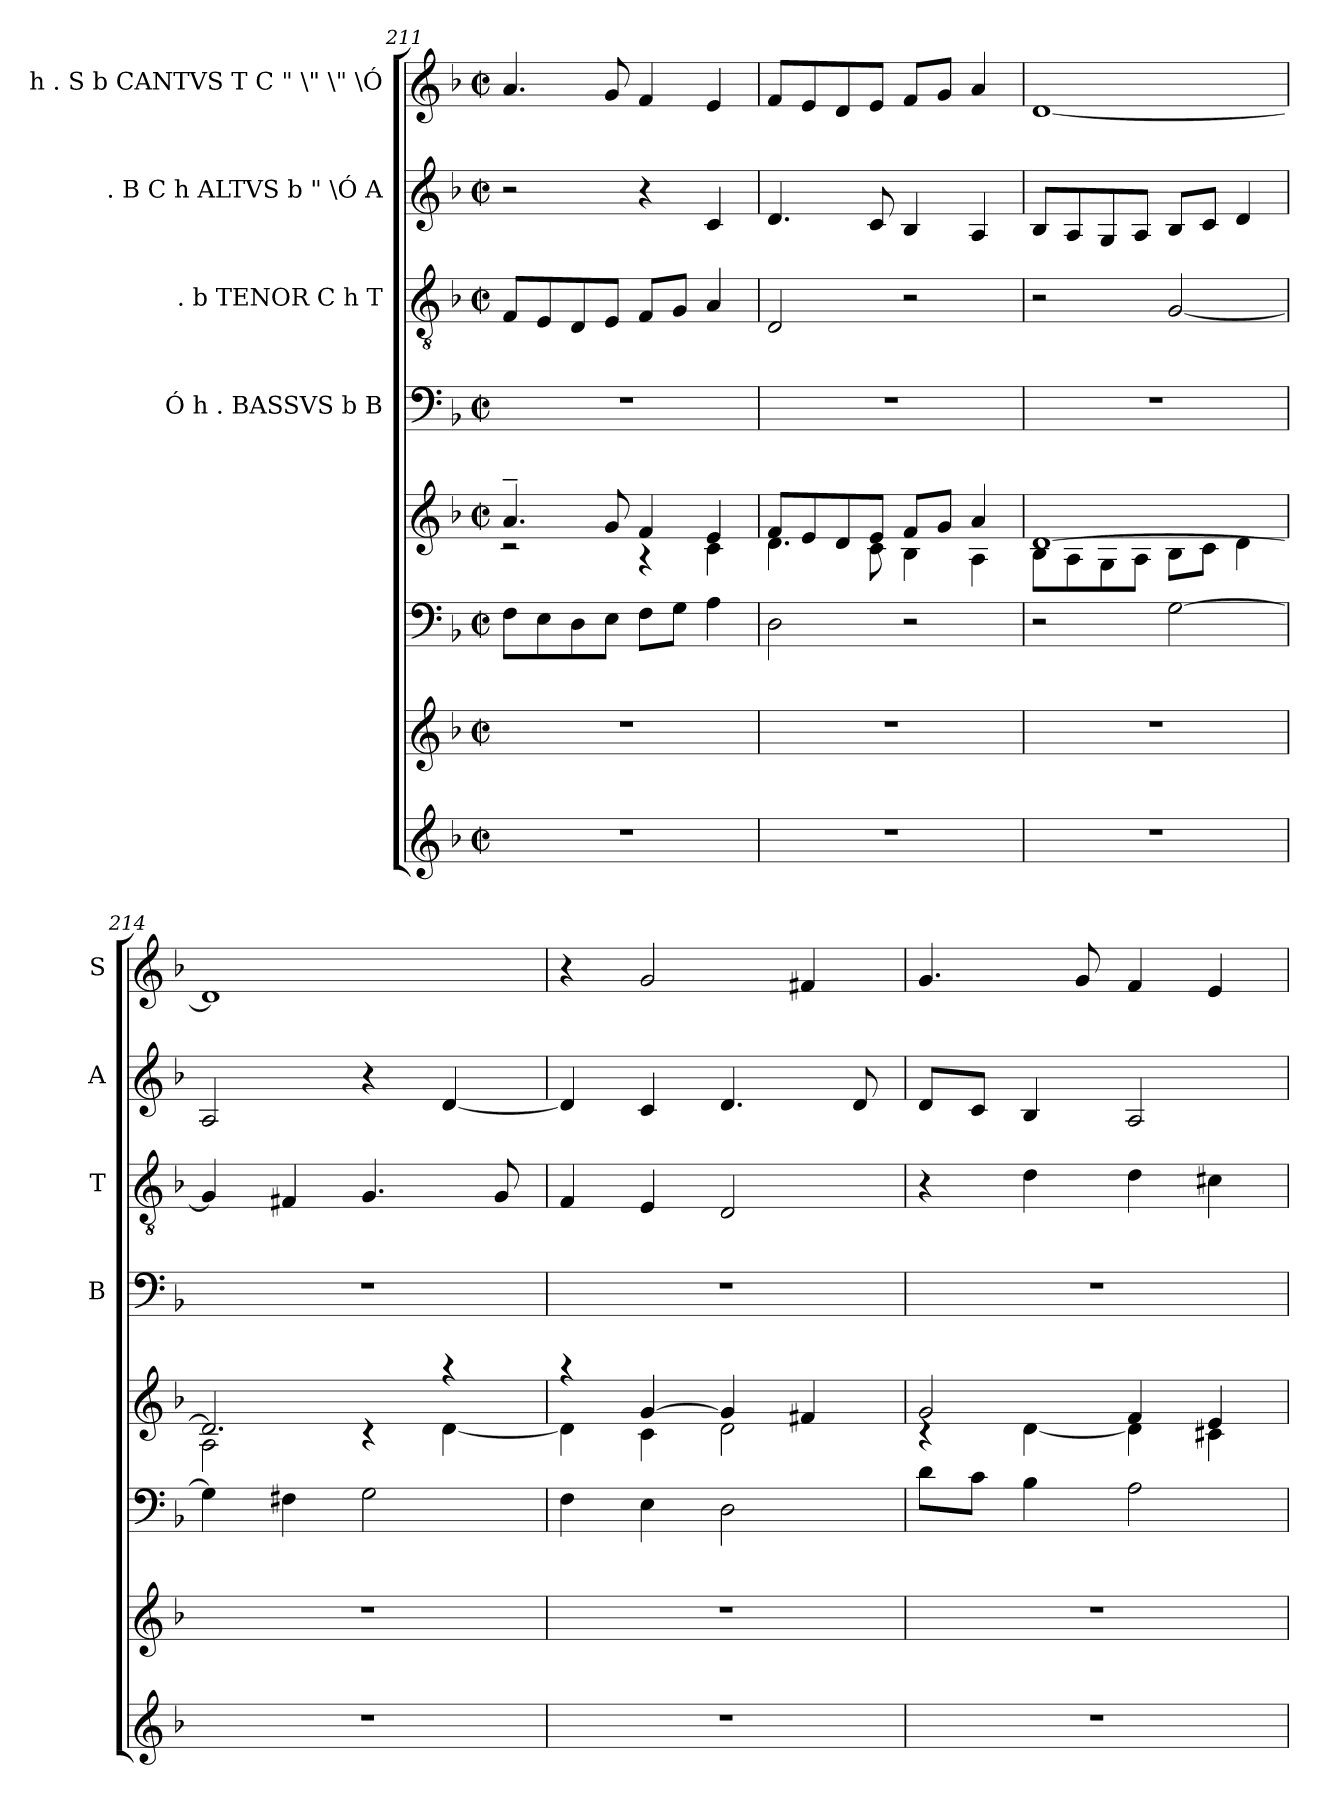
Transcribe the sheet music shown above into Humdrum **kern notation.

**kern	**kern	**kern	**kern	**kern	**kern	**kern	**kern
*part8	*part7	*part6	*part5	*part4	*part3	*part2	*part1
*staff8	*staff7	*staff6	*staff5	*staff4	*staff3	*staff2	*staff1
*	*	*	*	*I"Ó h . BASSVS b B	*I". b TENOR C h T	*I". B C h ALTVS b " \Ó A	*I"h . S b CANTVS T C " \" \" \Ó
*	*	*	*	*I'B	*I'T	*I'A	*I'S
!!LO:PB:g=z
*clefG2	*clefG2	*clefF4	*clefG2	*clefF4	*clefGv2	*clefG2	*clefG2
*k[b-]	*k[b-]	*k[b-]	*k[b-]	*k[b-]	*k[b-]	*k[b-]	*k[b-]
*F:	*F:	*F:	*F:	*F:	*F:	*F:	*F:
*M2/2	*M2/2	*M2/2	*M2/2	*M2/2	*M2/2	*M2/2	*M2/2
*met(c|)	*met(c|)	*met(c|)	*met(c|)	*met(c|)	*met(c|)	*met(c|)	*met(c|)
=211	=211	=211	=211	=211	=211	=211	=211
*	*	*	*^	*	*	*	*
1r	1r	8F\L	4.a~>/	2rc	1r	8F/L	2r	4.a/
.	.	8E\	.	.	.	8E/	.	.
.	.	8D\	.	.	.	8D/	.	.
.	.	8E\J	8g/	.	.	8E/J	.	8g/
.	.	8F\L	4f/	4rA	.	8F/L	4r	4f/
.	.	8G\J	.	.	.	8G/J	.	.
.	.	4A\	4e/	4c\	.	4A/	4c/	4e/
=212	=212	=212	=212	=212	=212	=212	=212	=212
1r	1r	2D\	8f/L	4.d\	1r	2D/	4.d/	8f/L
.	.	.	8e/	.	.	.	.	8e/
.	.	.	8d/	.	.	.	.	8d/
.	.	.	8e/J	8c\	.	.	8c/	8e/J
.	.	2r	8f/L	4B-\	.	2r	4B-/	8f/L
.	.	.	8g/J	.	.	.	.	8g/J
.	.	.	4a/	4A\	.	.	4A/	4a/
=213	=213	=213	=213	=213	=213	=213	=213	=213
1r	1r	2r	[>1d	8B-\L	1r	2r	8B-/L	[<1d
.	.	.	.	8A\	.	.	8A/	.
.	.	.	.	8G\	.	.	8G/	.
.	.	.	.	8A\J	.	.	8A/J	.
.	.	[>2G\	.	8B-\L	.	[<2G/	8B-/L	.
.	.	.	.	8c\J	.	.	8c/J	.
.	.	.	.	4d\	.	.	4d/	.
=214	=214	=214	=214	=214	=214	=214	=214	=214
1r	1r	4G\]	2.d/]	2A\	1r	4G/]	2A/	1d]
.	.	4F#X\	.	.	.	4F#X/	.	.
.	.	2G\	.	4rc	.	4.G/	4r	.
.	.	.	4raa	[<4d\	.	.	[<4d/	.
.	.	.	.	.	.	8G/	.	.
=215	=215	=215	=215	=215	=215	=215	=215	=215
1r	1r	4F\	4raa	4d\]	1r	4F/	4d/]	4r
.	.	4E\	[>4g/	4c\	.	4E/	4c/	2g/
.	.	2D\	4g/]	2d\	.	2D/	4.d/	.
.	.	.	4f#X/	.	.	.	.	4f#X/
.	.	.	.	.	.	.	8d/	.
!!LO:LB:g=z
=216	=216	=216	=216	=216	=216	=216	=216	=216
1r	1r	8d\L	2g/	4rB	1r	4r	8d/L	4.g/
.	.	8c\J	.	.	.	.	8c/J	.
.	.	4B-\	.	[<4d\	.	4d\	4B-/	.
.	.	.	.	.	.	.	.	8g/
.	.	2A\	4f/	4d\]	.	4d\	2A/	4f/
.	.	.	4e/	4c#X\	.	4c#X\	.	4e/
*	*	*	*v	*v	*	*	*	*
=	=	=	=	=	=	=	=
*-	*-	*-	*-	*-	*-	*-	*-
